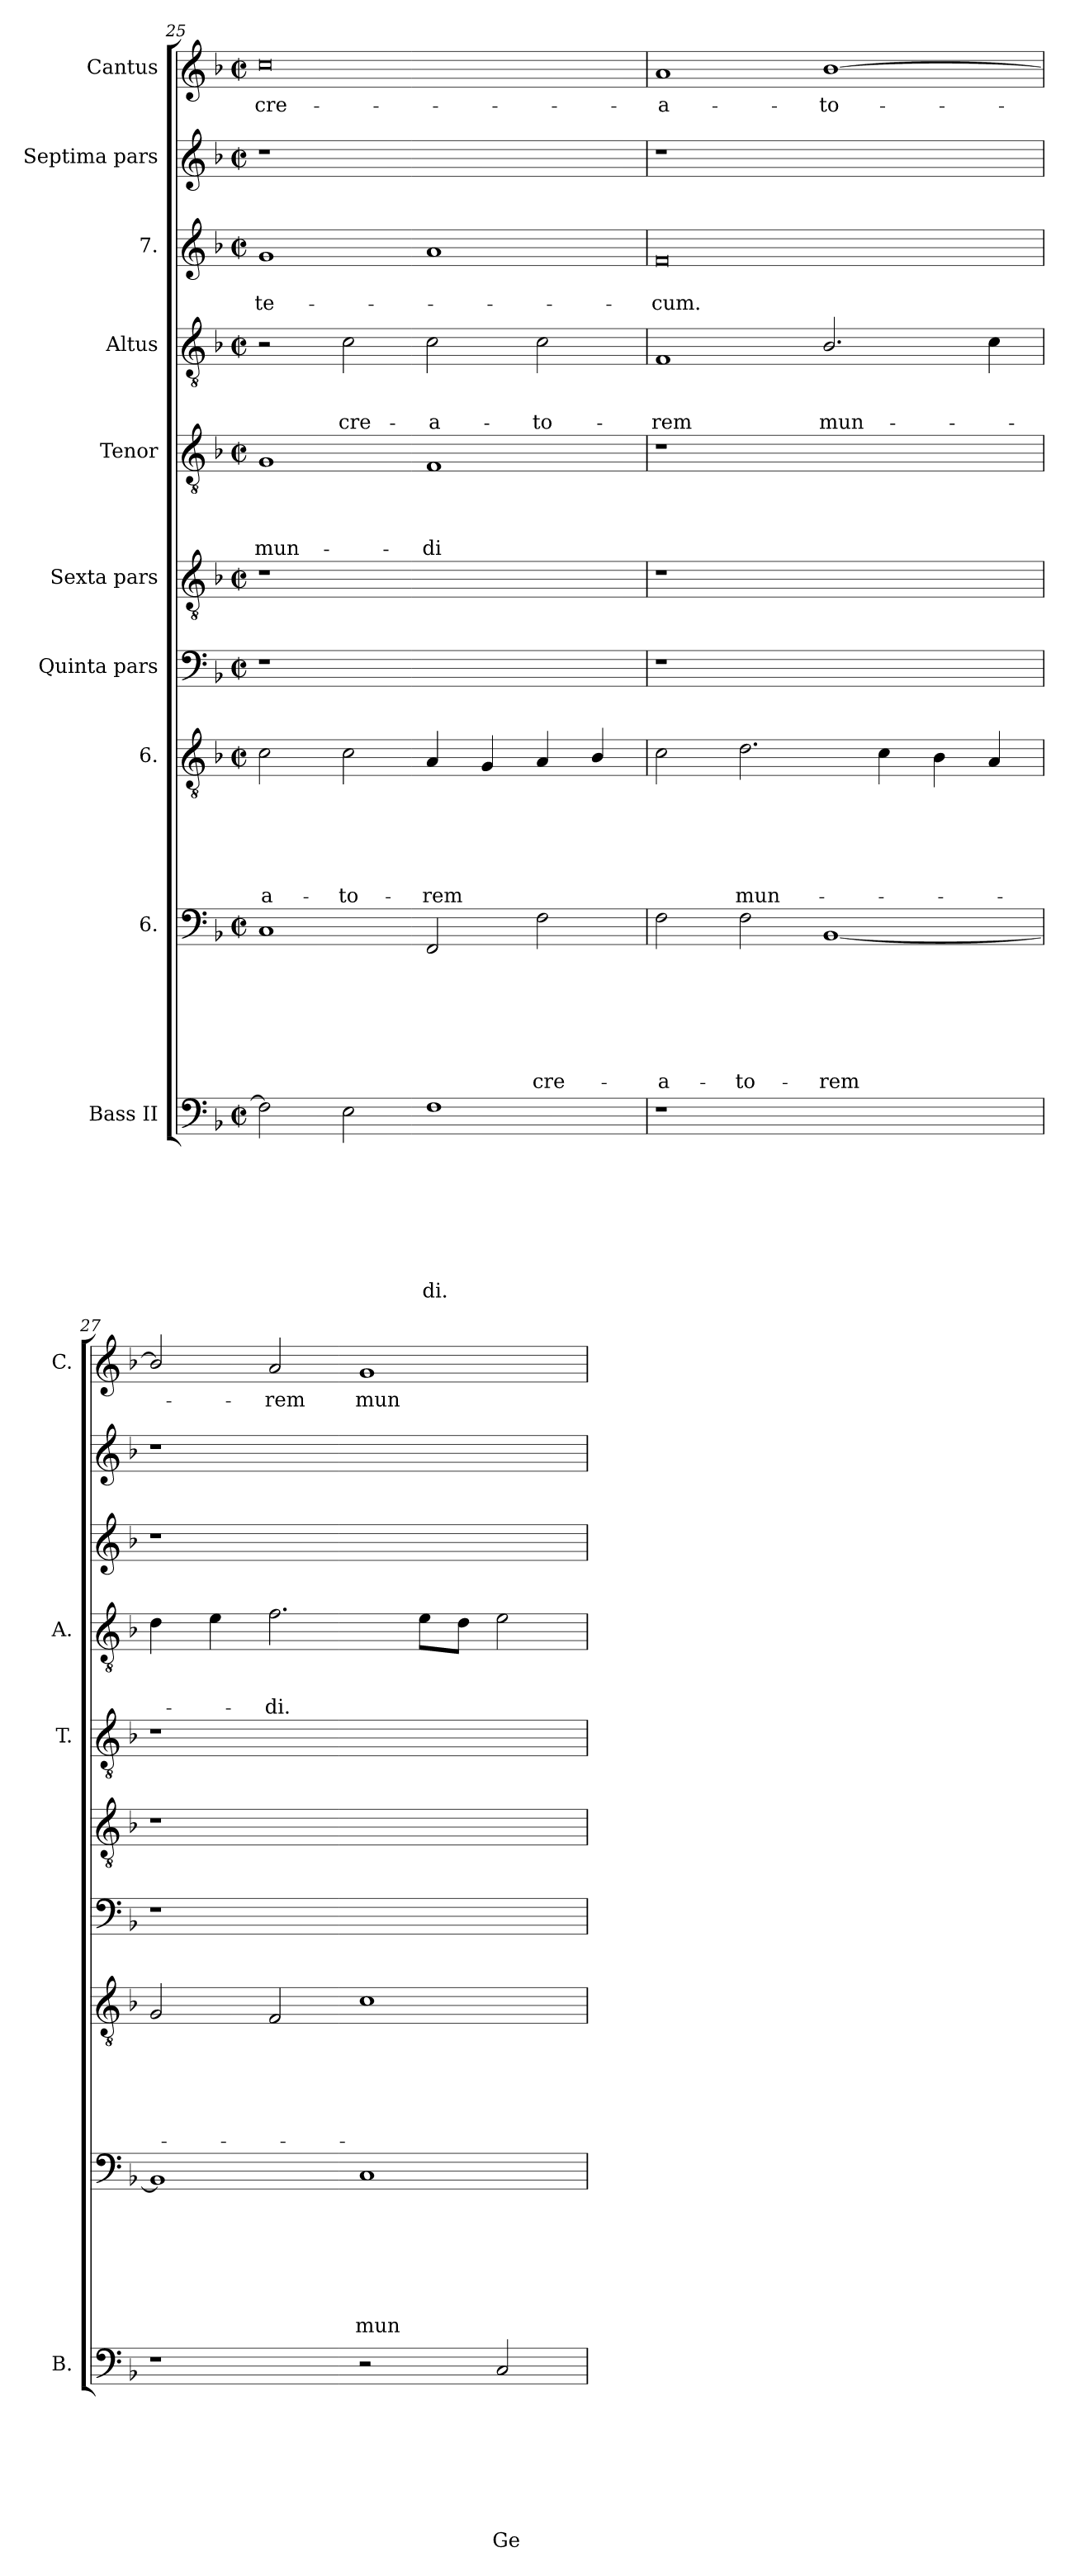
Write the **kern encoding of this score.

**kern	**text	**text	**text	**text	**text	**text	**text	**text	**kern	**text	**text	**text	**text	**text	**text	**text	**kern	**text	**text	**text	**text	**text	**text	**kern	**kern	**kern	**text	**text	**text	**text	**kern	**text	**text	**text	**kern	**text	**text	**kern	**kern	**text
*part10	*part10	*part10	*part10	*part10	*part10	*part10	*part10	*part10	*part9	*part9	*part9	*part9	*part9	*part9	*part9	*part9	*part8	*part8	*part8	*part8	*part8	*part8	*part8	*part7	*part6	*part5	*part5	*part5	*part5	*part5	*part4	*part4	*part4	*part4	*part3	*part3	*part3	*part2	*part1	*part1
*staff10	*staff10	*staff10	*staff10	*staff10	*staff10	*staff10	*staff10	*staff10	*staff9	*staff9	*staff9	*staff9	*staff9	*staff9	*staff9	*staff9	*staff8	*staff8	*staff8	*staff8	*staff8	*staff8	*staff8	*staff7	*staff6	*staff5	*staff5	*staff5	*staff5	*staff5	*staff4	*staff4	*staff4	*staff4	*staff3	*staff3	*staff3	*staff2	*staff1	*staff1
*I"Bass II	*	*	*	*	*	*	*	*	*I"6.	*	*	*	*	*	*	*	*I"6.	*	*	*	*	*	*	*I"Quinta pars	*I"Sexta pars	*I"Tenor	*	*	*	*	*I"Altus	*	*	*	*I"7.	*	*	*I"Septima pars	*I"Cantus	*
*I'B.	*	*	*	*	*	*	*	*	*	*	*	*	*	*	*	*	*	*	*	*	*	*	*	*	*	*I'T.	*	*	*	*	*I'A.	*	*	*	*	*	*	*	*I'C.	*
*clefF4	*	*	*	*	*	*	*	*	*clefF4	*	*	*	*	*	*	*	*clefGv2	*	*	*	*	*	*	*clefF4	*clefGv2	*clefGv2	*	*	*	*	*clefGv2	*	*	*	*clefG2	*	*	*clefG2	*clefG2	*
*k[b-]	*	*	*	*	*	*	*	*	*k[b-]	*	*	*	*	*	*	*	*k[b-]	*	*	*	*	*	*	*k[b-]	*k[b-]	*k[b-]	*	*	*	*	*k[b-]	*	*	*	*k[b-]	*	*	*k[b-]	*k[b-]	*
*F:	*	*	*	*	*	*	*	*	*F:	*	*	*	*	*	*	*	*F:	*	*	*	*	*	*	*F:	*F:	*F:	*	*	*	*	*F:	*	*	*	*F:	*	*	*F:	*F:	*
*M2/2	*	*	*	*	*	*	*	*	*M2/2	*	*	*	*	*	*	*	*M2/2	*	*	*	*	*	*	*M2/2	*M2/2	*M2/2	*	*	*	*	*M2/2	*	*	*	*M2/2	*	*	*M2/2	*M2/2	*
*met(c|)	*	*	*	*	*	*	*	*	*met(c|)	*	*	*	*	*	*	*	*met(c|)	*	*	*	*	*	*	*met(c|)	*met(c|)	*met(c|)	*	*	*	*	*met(c|)	*	*	*	*met(c|)	*	*	*met(c|)	*met(c|)	*
=25	=25	=25	=25	=25	=25	=25	=25	=25	=25	=25	=25	=25	=25	=25	=25	=25	=25	=25	=25	=25	=25	=25	=25	=25	=25	=25	=25	=25	=25	=25	=25	=25	=25	=25	=25	=25	=25	=25	=25	=25
!	!	!	!	!	!	!	!	!	!	!	!	!	!	!	!	!	!	!	!	!	!	!	!LO:LY:b	!	!	!	!	!	!	!LO:LY:b	!	!	!	!	!	!	!LO:LY:b	!	!	!LO:LY:b
2F\]	.	.	.	.	.	.	.	.	1C	.	.	.	.	.	.	.	2c\	.	.	.	.	.	-a-	1r	1r	1G	.	.	.	mun-	2r	.	.	.	1g	.	te-	1r	0cc	cre-
!	!	!	!	!	!	!	!	!	!	!	!	!	!	!	!	!	!	!	!	!	!	!	!LO:LY:b	!	!	!	!	!	!	!	!	!	!	!LO:LY:b	!	!	!	!	!	!
2E\	.	.	.	.	.	.	.	.	.	.	.	.	.	.	.	.	2c\	.	.	.	.	.	-to-	.	.	.	.	.	.	.	2c\	.	.	cre-	.	.	.	.	.	.
!	!	!	!	!	!	!	!	!LO:LY:b	!	!	!	!	!	!	!	!	!	!	!	!	!	!	!LO:LY:b	!	!	!	!	!	!	!LO:LY:b	!	!	!	!LO:LY:b	!	!	!	!	!	!
1F	.	.	.	.	.	.	.	-di.	2FF/	.	.	.	.	.	.	.	4A/	.	.	.	.	.	-rem	1ryy	1ryy	1F	.	.	.	-di	2c\	.	.	-a-	1a	.	.	1ryy	.	.
.	.	.	.	.	.	.	.	.	.	.	.	.	.	.	.	.	4G/	.	.	.	.	.	.	.	.	.	.	.	.	.	.	.	.	.	.	.	.	.	.	.
!	!	!	!	!	!	!	!	!	!	!	!	!	!	!	!	!LO:LY:b	!	!	!	!	!	!	!	!	!	!	!	!	!	!	!	!	!	!LO:LY:b	!	!	!	!	!	!
.	.	.	.	.	.	.	.	.	2F\	.	.	.	.	.	.	cre-	4A/	.	.	.	.	.	.	.	.	.	.	.	.	.	2c\	.	.	-to-	.	.	.	.	.	.
.	.	.	.	.	.	.	.	.	.	.	.	.	.	.	.	.	4B-/	.	.	.	.	.	.	.	.	.	.	.	.	.	.	.	.	.	.	.	.	.	.	.
!!LO:PB:g=z
=26	=26	=26	=26	=26	=26	=26	=26	=26	=26	=26	=26	=26	=26	=26	=26	=26	=26	=26	=26	=26	=26	=26	=26	=26	=26	=26	=26	=26	=26	=26	=26	=26	=26	=26	=26	=26	=26	=26	=26	=26
!	!	!	!	!	!	!	!	!	!	!	!	!	!	!	!	!LO:LY:b	!	!	!	!	!	!	!	!	!	!	!	!	!	!	!	!	!	!LO:LY:b	!	!	!LO:LY:b	!	!	!LO:LY:b
1r	.	.	.	.	.	.	.	.	2F\	.	.	.	.	.	.	-a-	2c\	.	.	.	.	.	.	1r	1r	1r	.	.	.	.	1F	.	.	-rem	0f	.	-cum.	1r	1a	-a-
!	!	!	!	!	!	!	!	!	!	!	!	!	!	!	!	!LO:LY:b	!	!	!	!	!	!	!LO:LY:b	!	!	!	!	!	!	!	!	!	!	!	!	!	!	!	!	!
.	.	.	.	.	.	.	.	.	2F\	.	.	.	.	.	.	-to-	2.d\	.	.	.	.	.	mun-	.	.	.	.	.	.	.	.	.	.	.	.	.	.	.	.	.
!	!	!	!	!	!	!	!	!	!	!	!	!	!	!	!	!LO:LY:b	!	!	!	!	!	!	!	!	!	!	!	!	!	!	!	!	!	!LO:LY:b	!	!	!	!	!	!LO:LY:b
1ryy	.	.	.	.	.	.	.	.	[<1BB-	.	.	.	.	.	.	-rem	.	.	.	.	.	.	.	1ryy	1ryy	1ryy	.	.	.	.	2.B-/	.	.	mun-	.	.	.	1ryy	[<1b-	-to-
.	.	.	.	.	.	.	.	.	.	.	.	.	.	.	.	.	4c\	.	.	.	.	.	.	.	.	.	.	.	.	.	.	.	.	.	.	.	.	.	.	.
.	.	.	.	.	.	.	.	.	.	.	.	.	.	.	.	.	4B-\	.	.	.	.	.	.	.	.	.	.	.	.	.	.	.	.	.	.	.	.	.	.	.
.	.	.	.	.	.	.	.	.	.	.	.	.	.	.	.	.	4A/	.	.	.	.	.	.	.	.	.	.	.	.	.	4c\	.	.	.	.	.	.	.	.	.
=27	=27	=27	=27	=27	=27	=27	=27	=27	=27	=27	=27	=27	=27	=27	=27	=27	=27	=27	=27	=27	=27	=27	=27	=27	=27	=27	=27	=27	=27	=27	=27	=27	=27	=27	=27	=27	=27	=27	=27	=27
1r	.	.	.	.	.	.	.	.	1BB-]	.	.	.	.	.	.	.	2G/	.	.	.	.	.	.	1r	1r	1r	.	.	.	.	4d\	.	.	.	1r	.	.	1r	2b-/]	.
.	.	.	.	.	.	.	.	.	.	.	.	.	.	.	.	.	.	.	.	.	.	.	.	.	.	.	.	.	.	.	4e\	.	.	.	.	.	.	.	.	.
!	!	!	!	!	!	!	!	!	!	!	!	!	!	!	!	!	!	!	!	!	!	!	!	!	!	!	!	!	!	!	!	!	!	!LO:LY:b	!	!	!	!	!	!LO:LY:b
.	.	.	.	.	.	.	.	.	.	.	.	.	.	.	.	.	2F/	.	.	.	.	.	.	.	.	.	.	.	.	.	2.f\	.	.	-di.	.	.	.	.	2a/	-rem
!	!	!	!	!	!	!	!	!	!	!	!	!	!	!	!	!LO:LY:b	!	!	!	!	!	!	!	!	!	!	!	!	!	!	!	!	!	!	!	!	!	!	!	!LO:LY:b
2r	.	.	.	.	.	.	.	.	1C	.	.	.	.	.	.	mun-	1c	.	.	.	.	.	.	1ryy	1ryy	1ryy	.	.	.	.	.	.	.	.	1ryy	.	.	1ryy	1g	mun-
.	.	.	.	.	.	.	.	.	.	.	.	.	.	.	.	.	.	.	.	.	.	.	.	.	.	.	.	.	.	.	8e\L	.	.	.	.	.	.	.	.	.
.	.	.	.	.	.	.	.	.	.	.	.	.	.	.	.	.	.	.	.	.	.	.	.	.	.	.	.	.	.	.	8d\J	.	.	.	.	.	.	.	.	.
!	!	!	!	!	!	!	!	!LO:LY:b	!	!	!	!	!	!	!	!	!	!	!	!	!	!	!	!	!	!	!	!	!	!	!	!	!	!	!	!	!	!	!	!
2C/	.	.	.	.	.	.	.	Ge-	.	.	.	.	.	.	.	.	.	.	.	.	.	.	.	.	.	.	.	.	.	.	2e\	.	.	.	.	.	.	.	.	.
=	=	=	=	=	=	=	=	=	=	=	=	=	=	=	=	=	=	=	=	=	=	=	=	=	=	=	=	=	=	=	=	=	=	=	=	=	=	=	=	=
*-	*-	*-	*-	*-	*-	*-	*-	*-	*-	*-	*-	*-	*-	*-	*-	*-	*-	*-	*-	*-	*-	*-	*-	*-	*-	*-	*-	*-	*-	*-	*-	*-	*-	*-	*-	*-	*-	*-	*-	*-
